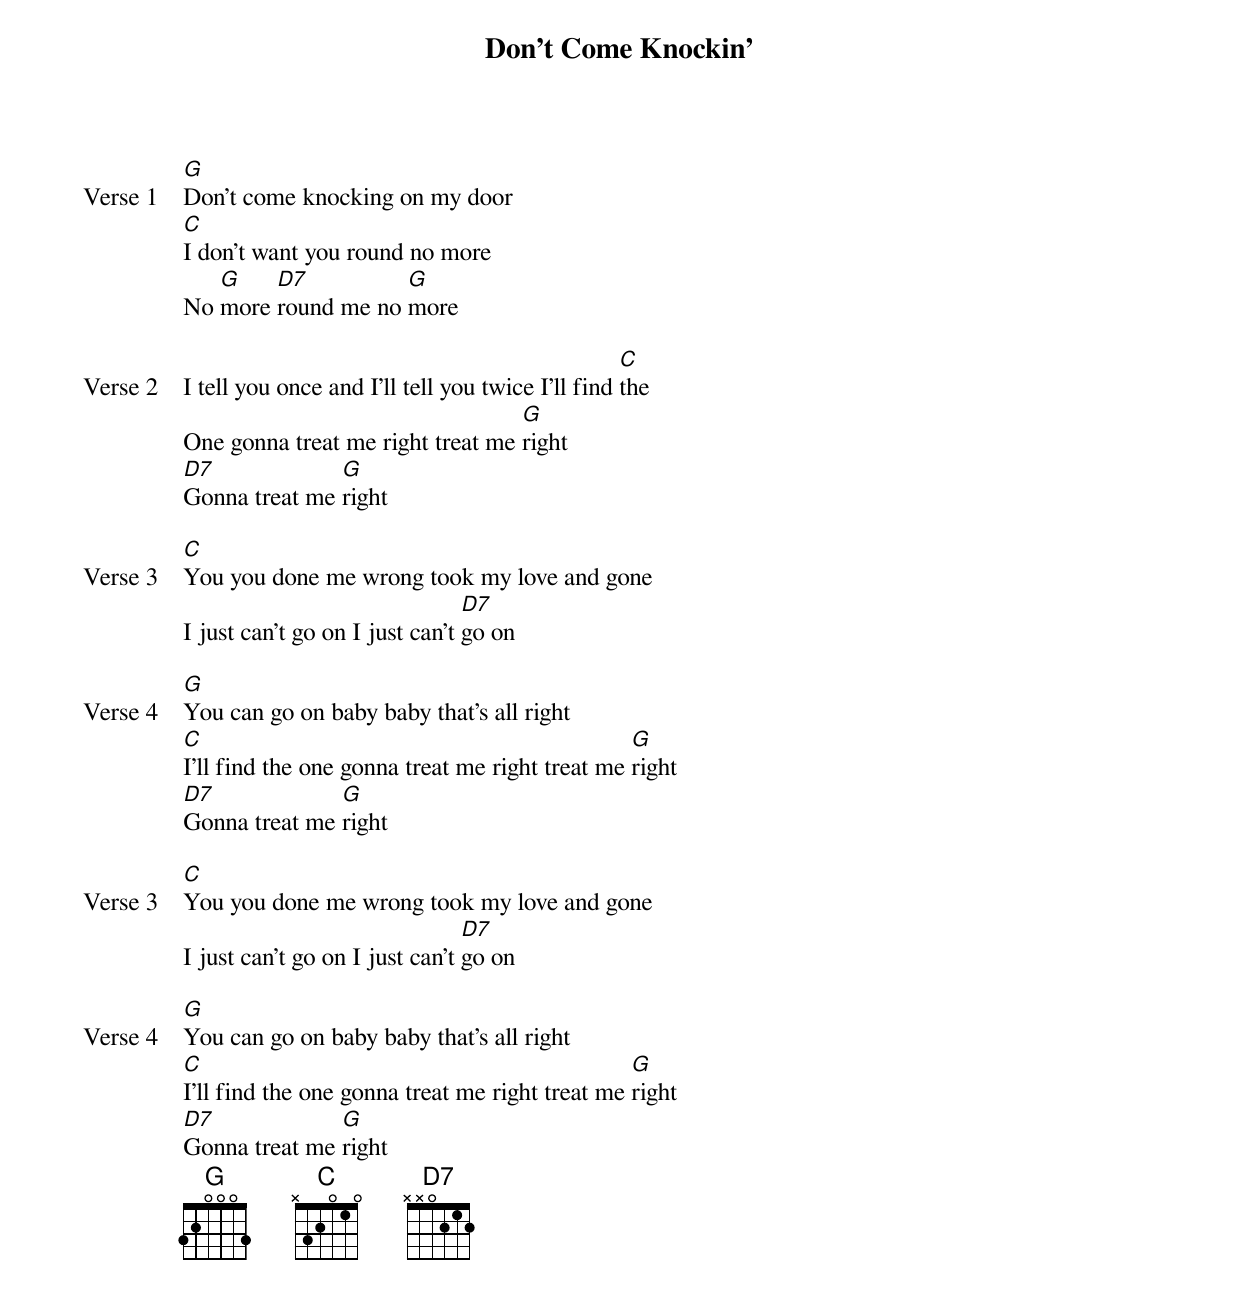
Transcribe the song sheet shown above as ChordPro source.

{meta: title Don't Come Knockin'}
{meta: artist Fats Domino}

{start_of_verse: Verse 1}
[G]Don't come knocking on my door
[C]I don't want you round no more
No [G]more [D7]round me no [G]more
{end_of_verse}

{start_of_verse: Verse 2}
I tell you once and I'll tell you twice I'll find [C]the
One gonna treat me right treat me [G]right
[D7]Gonna treat me [G]right
{end_of_verse}

{start_of_verse: Verse 3}
[C]You you done me wrong took my love and gone
I just can't go on I just can't [D7]go on
{end_of_verse}

{start_of_verse: Verse 4}
[G]You can go on baby baby that's all right
[C]I'll find the one gonna treat me right treat me [G]right
[D7]Gonna treat me [G]right
{end_of_verse}

{start_of_verse: Verse 3}
[C]You you done me wrong took my love and gone
I just can't go on I just can't [D7]go on
{end_of_verse}

{start_of_verse: Verse 4}
[G]You can go on baby baby that's all right
[C]I'll find the one gonna treat me right treat me [G]right
[D7]Gonna treat me [G]right
{end_of_verse}
